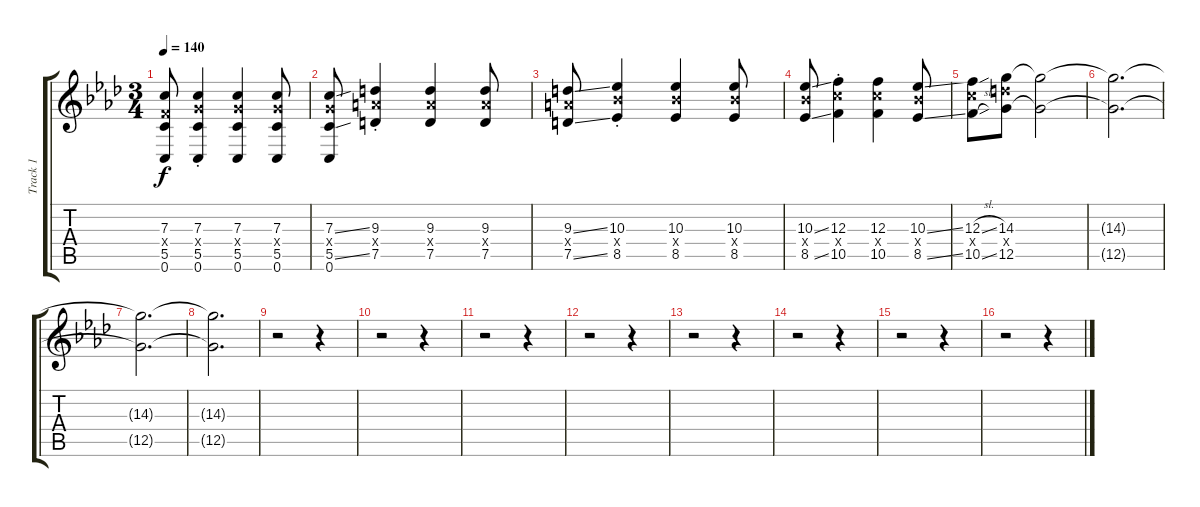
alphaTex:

\track ("Track 1" "Track 1") {instrument distortionguitar}
\staff {score tabs}
\tuning (D4 A3 F3 C3 G2 C2) {hide}
\ts (3 4)
\tempo 140
\clef g2
\ks ab
(7.3 5.4{x} 5.5 0.6).8{dy f} (7.3{st} 7.4{st x} 5.5{st} 0.6{st}).4 (7.3 7.4{x} 5.5 0.6).4 (7.3 7.4{x} 5.5 0.6).8 |
(7.3{ss} 7.4{x} 5.5{ss} 0.6).8 (9.3{st} 9.4{x} 7.5{st}).4 (9.3 9.4{x} 7.5).4 (9.3 9.4{x} 7.5).8 |
(9.3{ss} 9.4{x} 7.5{ss}).8 (10.3{st} 10.4{x} 8.5{st}).4 (10.3 10.4{x} 8.5).4 (10.3 10.4{x} 8.5).8 |
(10.3{ss} 10.4{x} 8.5{ss}).8 (12.3{st} 12.4{x} 10.5{st}).4 (12.3 12.4{x} 10.5).4 (10.3{ss} 10.4{x} 8.5{ss}).8 |
(12.3{sl} 12.4{x} 10.5{sl}).8 (14.3 14.4{x} 12.5).8 (14.3{t} 12.5{t}).2 |
(14.3{t} 12.5{t}).2{d} |
(14.3{t} 12.5{t}).2{d} |
(14.3{t} 12.5{t}).2{d} |
r.2 r.4 |
r.2 r.4 |
r.2 r.4 |
r.2 r.4 |
r.2 r.4 |
r.2 r.4 |
r.2 r.4 |
r.2 r.4
